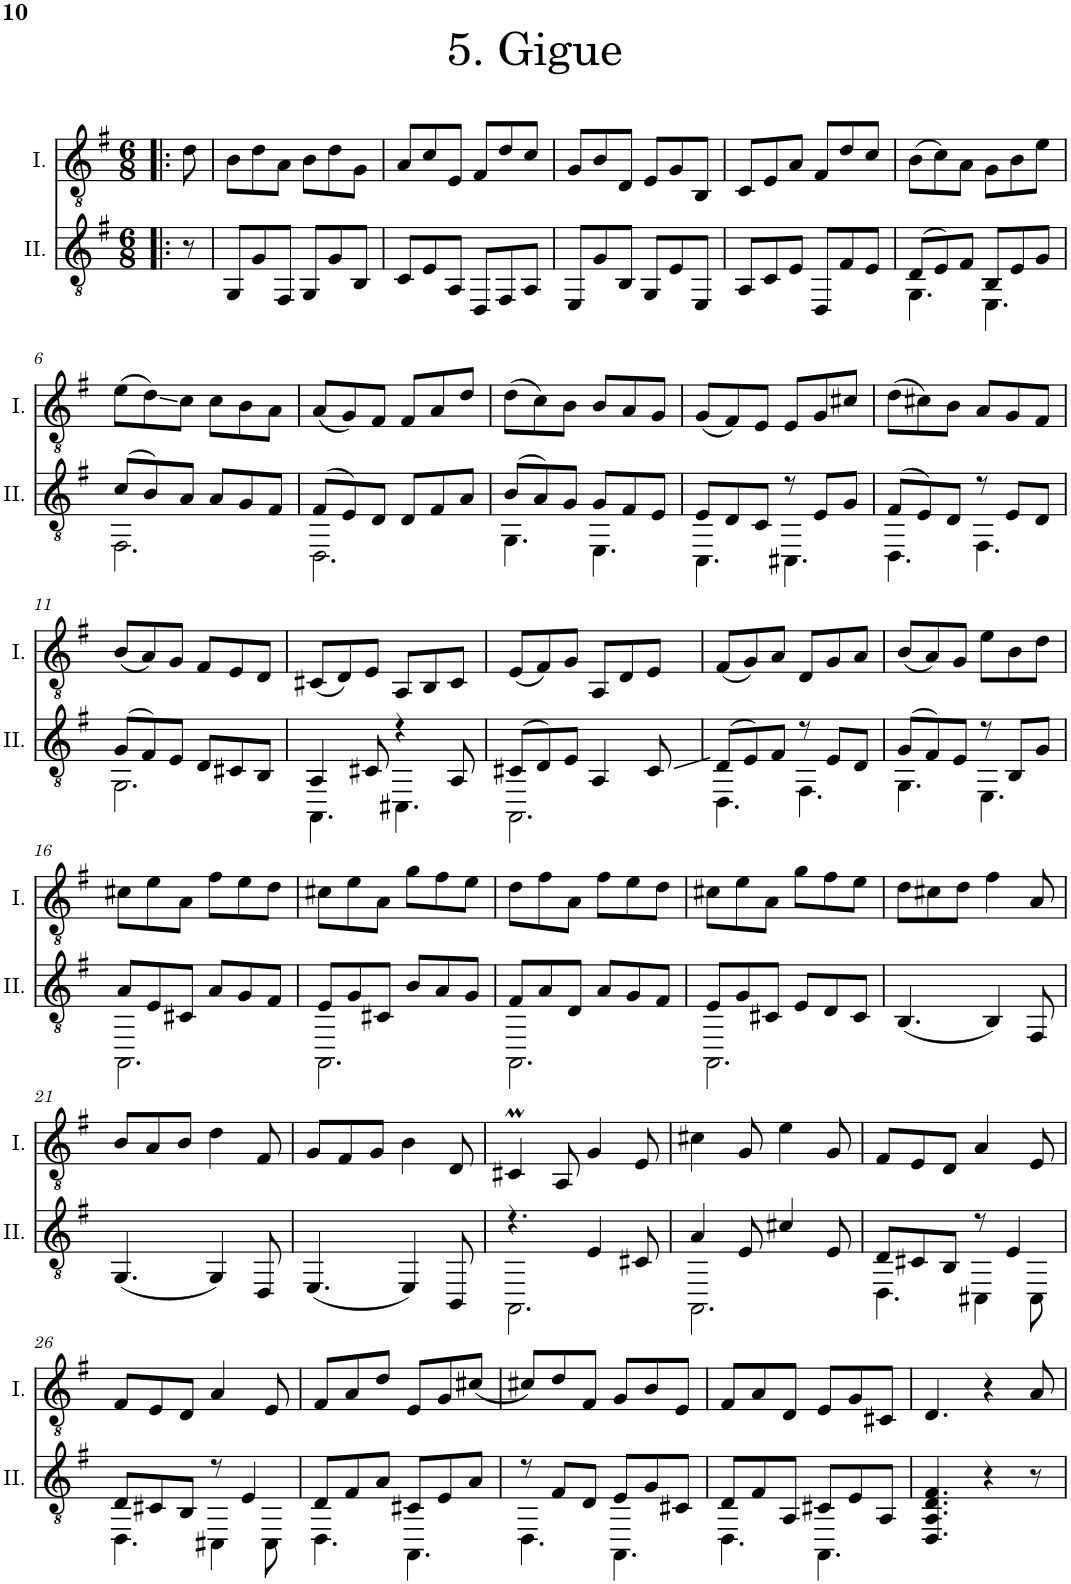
**kern	**kern
*part2	*part1
*staff2	*staff1
*I"II.	*I"I.
*I'II.	*I'I.
!!LO:PB:g=z
*clefGv2	*clefGv2
*k[f#]	*k[f#]
*M6/8	*M6/8
=!|:	=!|:
8r	8d\
=1	=1
8GG/L	8B\L
8G/	8d\
8FF#/J	8A\J
8GG/L	8B\L
8G/	8d\
8BB/J	8G\J
=2	=2
8C/L	8A/L
8E/	8c/
8AA/J	8E/J
8DD/L	8F#/L
8FF#/	8d/
8AA/J	8c/J
=3	=3
8EE/L	8G/L
8G/	8B/
8BB/J	8D/J
8GG/L	8E/L
8E/	8G/
8EE/J	8BB/J
=4	=4
8AA/L	8C/L
8C/	8E/
8E/J	8A/J
8DD/L	8F#/L
8F#/	8d/
8E/J	8c/J
=5	=5
*^	*
(8D/L	4.GG\	(8B\L
8E/)	.	8c\)
8F#/J	.	8A\J
8BB/L	4.EE\	8G\L
8E/	.	8B\
8G/J	.	8e\J
!!LO:LB:g=z
=6	=6	=6
(8c/L	2.FF#\	(8e\L
8B/)	.	8d\)
8A/J	.	8c\J
8A/L	.	8c\L
8G/	.	8B\
8F#/J	.	8A\J
=7	=7	=7
(8F#/L	2.DD\	(8A/L
8E/)	.	8G/)
8D/J	.	8F#/J
8D/L	.	8F#/L
8F#/	.	8A/
8A/J	.	8d/J
=8	=8	=8
(8B/L	4.GG\	(8d\L
8A/)	.	8c\)
8G/J	.	8B\J
8G/L	4.EE\	8B/L
8F#/	.	8A/
8E/J	.	8G/J
=9	=9	=9
8E/L	4.CC\	(8G/L
8D/	.	8F#/)
8C/J	.	8E/J
8r	4.CC#X\	8E/L
8E/L	.	8G/
8G/J	.	8c#X/J
=10	=10	=10
(8F#/L	4.DD\	(8d\L
8E/)	.	8c#X\)
8D/J	.	8B\J
8r	4.FF#\	8A/L
8E/L	.	8G/
8D/J	.	8F#/J
!!LO:LB:g=z
=11	=11	=11
(8G/L	2.GG\	(8B/L
8F#/)	.	8A/)
8E/J	.	8G/J
8D/L	.	8F#/L
8C#X/	.	8E/
8BB/J	.	8D/J
=12	=12	=12
4AA/	4.AAA\	(8C#X/L
.	.	8D/)
8C#X/	.	8E/J
4r	4.CC#X\	8AA/L
.	.	8BB/
8AA/	.	8C#/J
=13	=13	=13
(8C#X/L	2.AAA\	(8E/L
8D/)	.	8F#/)
8E/J	.	8G/J
4AA/	.	8AA/L
.	.	8D/
8C#/	.	8E/J
=14	=14	=14
(8D/L	4.DD\	(8F#/L
8E/)	.	8G/)
8F#/J	.	8A/J
8r	4.FF#\	8D/L
8E/L	.	8G/
8D/J	.	8A/J
=15	=15	=15
(8G/L	4.GG\	(8B/L
8F#/)	.	8A/)
8E/J	.	8G/J
8r	4.EE\	8e\L
8BB/L	.	8B\
8G/J	.	8d\J
!!LO:LB:g=z
=16	=16	=16
8A/L	2.AAA\	8c#X\L
8E/	.	8e\
8C#X/J	.	8A\J
8A/L	.	8f#\L
8G/	.	8e\
8F#/J	.	8d\J
=17	=17	=17
8E/L	2.AAA\	8c#X\L
8G/	.	8e\
8C#X/J	.	8A\J
8B/L	.	8g\L
8A/	.	8f#\
8G/J	.	8e\J
=18	=18	=18
8F#/L	2.AAA\	8d\L
8A/	.	8f#\
8D/J	.	8A\J
8A/L	.	8f#\L
8G/	.	8e\
8F#/J	.	8d\J
=19	=19	=19
8E/L	2.AAA\	8c#X\L
8G/	.	8e\
8C#X/J	.	8A\J
8E/L	.	8g\L
8D/	.	8f#\
8C#/J	.	8e\J
*v	*v	*
=20	=20
(4.BB/	8d\L
.	8c#X\
.	8d\J
4BB/)	4f#\
8FF#/	8A/
!!LO:LB:g=z
=21	=21
(4.GG/	8B/L
.	8A/
.	8B/J
4GG/)	4d\
8DD/	8F#/
=22	=22
(4.EE/	8G/L
.	8F#/
.	8G/J
4EE/)	4B\
8BBB/	8D/
=23	=23
*^	*
4.r	2.AAA\	4C#Xm/
.	.	8AA/
4E/	.	4G/
8C#X/	.	8E/
=24	=24	=24
4A/	2.AAA\	4c#X\
8E/	.	8G/
4c#X/	.	4e\
8E/	.	8G/
=25	=25	=25
8D/L	4.DD\	8F#/L
8C#X/	.	8E/
8BB/J	.	8D/J
8r	4CC#X\	4A/
4E/	.	.
.	8CC#\	8E/
!!LO:LB:g=z
=26	=26	=26
8D/L	4.DD\	8F#/L
8C#X/	.	8E/
8BB/J	.	8D/J
8r	4CC#X\	4A/
4E/	.	.
.	8CC#\	8E/
=27	=27	=27
8D/L	4.DD\	8F#/L
8F#/	.	8A/
8A/J	.	8d/J
8C#X/L	4.AAA\	8E/L
8E/	.	8G/
8A/J	.	(8c#X/J
=28	=28	=28
8r	4.DD\	8c#X/L)
8F#/L	.	8d/
8D/J	.	8F#/J
8E/L	4.AAA\	8G/L
8G/	.	8B/
8C#X/J	.	8E/J
=29	=29	=29
8D/L	4.DD\	8F#/L
8F#/	.	8A/
8AA/J	.	8D/J
8C#X/L	4.AAA\	8E/L
8E/	.	8G/
8AA/J	.	8C#X/J
*v	*v	*
=30	=30
4.DD/ 4.AA/ 4.D/ 4.F#/	4.D/
4r	4r
8r	8A/
=	=
*-	*-
